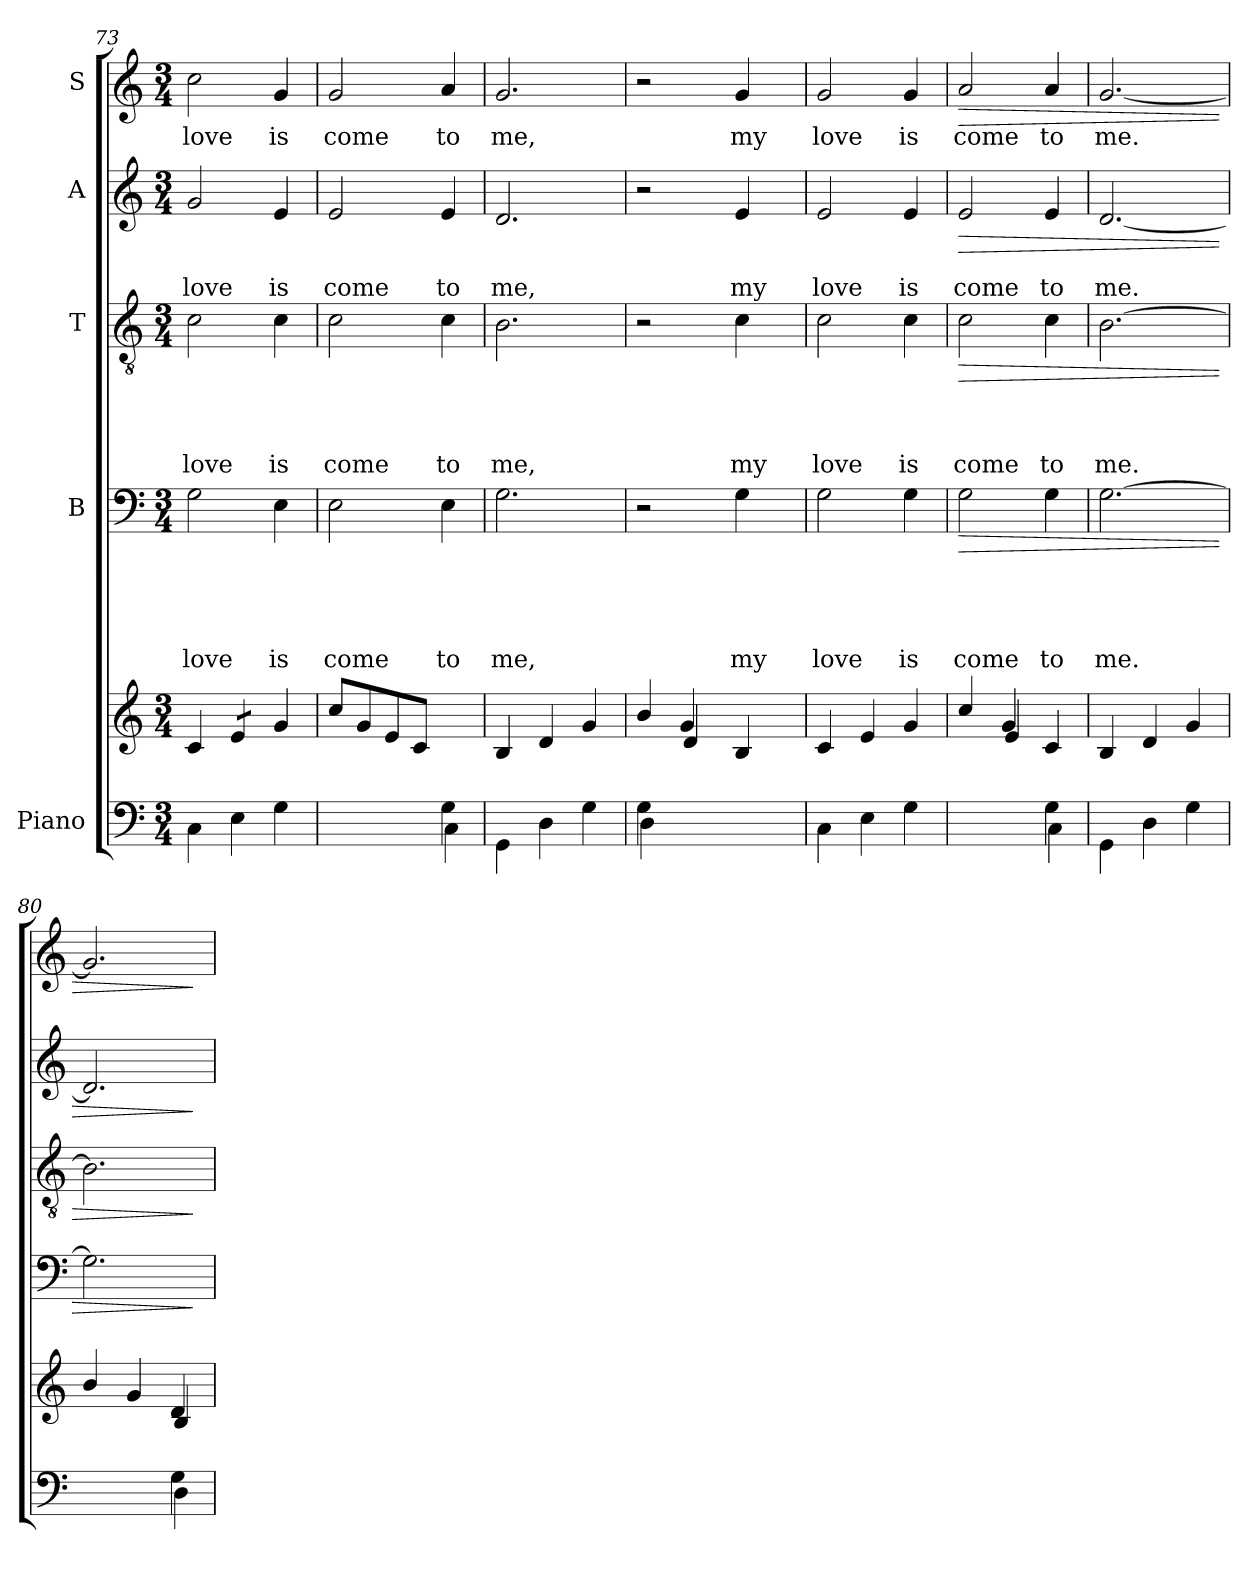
**kern	**kern	**kern	**text	**text	**text	**text	**text	**dynam	**kern	**text	**text	**text	**text	**dynam	**kern	**text	**text	**dynam	**kern	**text	**dynam
*part5	*part5	*part4	*part4	*part4	*part4	*part4	*part4	*part4	*part3	*part3	*part3	*part3	*part3	*part3	*part2	*part2	*part2	*part2	*part1	*part1	*part1
*staff6	*staff5	*staff4	*staff4	*staff4	*staff4	*staff4	*staff4	*staff4	*staff3	*staff3	*staff3	*staff3	*staff3	*staff3	*staff2	*staff2	*staff2	*staff2	*staff1	*staff1	*staff1
*I"Piano	*	*I"B	*	*	*	*	*	*	*I"T	*	*	*	*	*	*I"A	*	*	*	*I"S	*	*
*clefF4	*clefG2	*clefF4	*	*	*	*	*	*	*clefGv2	*	*	*	*	*	*clefG2	*	*	*	*clefG2	*	*
*k[]	*k[]	*k[]	*	*	*	*	*	*	*k[]	*	*	*	*	*	*k[]	*	*	*	*k[]	*	*
*C:	*C:	*C:	*	*	*	*	*	*	*C:	*	*	*	*	*	*C:	*	*	*	*C:	*	*
*M3/4	*M3/4	*M3/4	*	*	*	*	*	*	*M3/4	*	*	*	*	*	*M3/4	*	*	*	*M3/4	*	*
=73	=73	=73	=73	=73	=73	=73	=73	=73	=73	=73	=73	=73	=73	=73	=73	=73	=73	=73	=73	=73	=73
!	!	!	!	!	!	!	!LO:LY:b	!	!	!	!	!	!LO:LY:b	!	!	!	!LO:LY:b	!	!	!LO:LY:b	!
4C\	4c/	2G\	.	.	.	.	love	.	2c\	.	.	.	love	.	2g/	.	love	.	2cc\	love	.
*	*tremolo	*	*	*	*	*	*	*	*	*	*	*	*	*	*	*	*	*	*	*	*
4E\	8e/L	.	.	.	.	.	.	.	.	.	.	.	.	.	.	.	.	.	.	.	.
.	8e/J	.	.	.	.	.	.	.	.	.	.	.	.	.	.	.	.	.	.	.	.
*	*Xtremolo	*	*	*	*	*	*	*	*	*	*	*	*	*	*	*	*	*	*	*	*
!	!	!	!	!	!	!	!LO:LY:b	!	!	!	!	!	!LO:LY:b	!	!	!	!LO:LY:b	!	!	!LO:LY:b	!
4G\	4g/	4E\	.	.	.	.	is	.	4c\	.	.	.	is	.	4e/	.	is	.	4g/	is	.
!!LO:LB:g=z
=74	=74	=74	=74	=74	=74	=74	=74	=74	=74	=74	=74	=74	=74	=74	=74	=74	=74	=74	=74	=74	=74
*^	*	*	*	*	*	*	*	*	*	*	*	*	*	*	*	*	*	*	*	*	*
!	!	!	!	!	!	!	!	!LO:LY:b	!	!	!	!	!	!LO:LY:b	!	!	!	!LO:LY:b	!	!	!LO:LY:b	!
2ryy	2ryy	8cc/L	2E\	.	.	.	.	come	.	2c\	.	.	.	come	.	2e/	.	come	.	2g/	come	.
.	.	8g/	.	.	.	.	.	.	.	.	.	.	.	.	.	.	.	.	.	.	.	.
.	.	8e/	.	.	.	.	.	.	.	.	.	.	.	.	.	.	.	.	.	.	.	.
.	.	8c/J	.	.	.	.	.	.	.	.	.	.	.	.	.	.	.	.	.	.	.	.
!	!	!	!	!	!	!	!	!LO:LY:b	!	!	!	!	!	!LO:LY:b	!	!	!	!LO:LY:b	!	!	!LO:LY:b	!
4G\	4C\	4ryy	4E\	.	.	.	.	to	.	4c\	.	.	.	to	.	4e/	.	to	.	4a/	to	.
=75	=75	=75	=75	=75	=75	=75	=75	=75	=75	=75	=75	=75	=75	=75	=75	=75	=75	=75	=75	=75	=75	=75
!	!	!	!	!	!	!	!	!LO:LY:b	!	!	!	!	!	!LO:LY:b	!	!	!	!LO:LY:b	!	!	!LO:LY:b	!
*v	*v	*	*	*	*	*	*	*	*	*	*	*	*	*	*	*	*	*	*	*	*	*
4GG\	4B/	2.G\	.	.	.	.	me,	.	2.B\	.	.	.	me,	.	2.d/	.	me,	.	2.g/	me,	.
4D\	4d/	.	.	.	.	.	.	.	.	.	.	.	.	.	.	.	.	.	.	.	.
4G\	4g/	.	.	.	.	.	.	.	.	.	.	.	.	.	.	.	.	.	.	.	.
=76	=76	=76	=76	=76	=76	=76	=76	=76	=76	=76	=76	=76	=76	=76	=76	=76	=76	=76	=76	=76	=76
*^	*^	*^	*	*	*	*	*	*	*^	*	*	*	*	*	*^	*	*	*	*^	*	*
*	*	*	*^	*	*	*	*	*	*	*	*	*	*	*	*	*	*	*	*	*	*	*	*	*	*	*	*
4G\	4D\	4b/	4ryy	2ryy	2r	4..ryy	.	.	.	.	.	.	2r	4..ryy	.	.	.	.	.	2r	4..ryy	.	.	.	2r	4..ryy	.	.
2ryy	2ryy	4g/	4d/	.	.	.	.	.	.	.	.	.	.	.	.	.	.	.	.	.	.	.	.	.	.	.	.	.
.	.	.	.	.	.	4ryy	.	.	.	.	.	.	.	4ryy	.	.	.	.	.	.	4ryy	.	.	.	.	4ryy	.	.
!	!	!	!	!	!	!	!	!	!	!	!LO:LY:b	!	!	!	!	!	!	!LO:LY:b	!	!	!	!	!LO:LY:b	!	!	!	!LO:LY:b	!
.	.	4ryy	4B/	8ryy	4G\	.	.	.	.	.	my	.	4c\	.	.	.	.	my	.	4e/	.	.	my	.	4g/	.	my	.
.	.	.	.	32ryy	.	.	.	.	.	.	.	.	.	.	.	.	.	.	.	.	.	.	.	.	.	.	.	.
.	.	.	.	16.ryy	.	.	.	.	.	.	.	.	.	.	.	.	.	.	.	.	.	.	.	.	.	.	.	.
.	.	.	.	.	.	16ryy	.	.	.	.	.	.	.	16ryy	.	.	.	.	.	.	16ryy	.	.	.	.	16ryy	.	.
=77	=77	=77	=77	=77	=77	=77	=77	=77	=77	=77	=77	=77	=77	=77	=77	=77	=77	=77	=77	=77	=77	=77	=77	=77	=77	=77	=77	=77
!	!	!	!	!	!	!	!	!	!	!	!LO:LY:b	!	!	!	!	!	!	!LO:LY:b	!	!	!	!	!LO:LY:b	!	!	!	!LO:LY:b	!
*v	*v	*	*	*	*v	*v	*	*	*	*	*	*	*v	*v	*	*	*	*	*	*v	*v	*	*	*	*v	*v	*	*
*	*v	*v	*v	*	*	*	*	*	*	*	*	*	*	*	*	*	*	*	*	*	*	*	*
4C\	4c/	2G\	.	.	.	.	love	.	2c\	.	.	.	love	.	2e/	.	love	.	2g/	love	.
4E\	4e/	.	.	.	.	.	.	.	.	.	.	.	.	.	.	.	.	.	.	.	.
!	!	!	!	!	!	!	!LO:LY:b	!	!	!	!	!	!LO:LY:b	!	!	!	!LO:LY:b	!	!	!LO:LY:b	!
4G\	4g/	4G\	.	.	.	.	is	.	4c\	.	.	.	is	.	4e/	.	is	.	4g/	is	.
=78	=78	=78	=78	=78	=78	=78	=78	=78	=78	=78	=78	=78	=78	=78	=78	=78	=78	=78	=78	=78	=78
*^	*^	*	*	*	*	*	*	*	*	*	*	*	*	*	*	*	*	*	*	*	*
!	!	!	!	!	!	!	!	!	!LO:LY:b	!LO:HP:b	!	!	!	!	!LO:LY:b	!LO:HP:b	!	!	!LO:LY:b	!LO:HP:b	!	!LO:LY:b	!LO:HP:b
2ryy	2ryy	4cc/	4ryy	2G\	.	.	.	.	come	>	2c\	.	.	.	come	>	2e/	.	come	>	2a/	come	>
.	.	4g/	4e/	.	.	.	.	.	.	.	.	.	.	.	.	.	.	.	.	.	.	.	.
!	!	!	!	!	!	!	!	!	!LO:LY:b	!	!	!	!	!	!LO:LY:b	!	!	!	!LO:LY:b	!	!	!LO:LY:b	!
4G\	4C\	4ryy	4c/	4G\	.	.	.	.	to	.	4c\	.	.	.	to	.	4e/	.	to	.	4a/	to	.
=79	=79	=79	=79	=79	=79	=79	=79	=79	=79	=79	=79	=79	=79	=79	=79	=79	=79	=79	=79	=79	=79	=79	=79
!	!	!	!	!	!	!	!	!	!LO:LY:b	!	!	!	!	!	!LO:LY:b	!	!	!	!LO:LY:b	!	!	!LO:LY:b	!
*v	*v	*	*	*	*	*	*	*	*	*	*	*	*	*	*	*	*	*	*	*	*	*	*
*	*v	*v	*	*	*	*	*	*	*	*	*	*	*	*	*	*	*	*	*	*	*	*
4GG\	4B/	[>2.G\	.	.	.	.	me.	.	[>2.B\	.	.	.	me.	.	[<2.d/	.	me.	.	[<2.g/	me.	.
4D\	4d/	.	.	.	.	.	.	.	.	.	.	.	.	.	.	.	.	.	.	.	.
4G\	4g/	.	.	.	.	.	.	.	.	.	.	.	.	.	.	.	.	.	.	.	.
=80	=80	=80	=80	=80	=80	=80	=80	=80	=80	=80	=80	=80	=80	=80	=80	=80	=80	=80	=80	=80	=80
*^	*^	*	*	*	*	*	*	*	*	*	*	*	*	*	*	*	*	*	*	*	*
2ryy	2ryy	4b/	2ryy	2.G\]	.	.	.	.	.	.	2.B\]	.	.	.	.	.	2.d/]	.	.	.	2.g/]	.	.
.	.	4g/	.	.	.	.	.	.	.	.	.	.	.	.	.	.	.	.	.	.	.	.	.
4G\	4D\	4d/	4B/	.	.	.	.	.	.	.	.	.	.	.	.	.	.	.	.	.	.	.	.
*v	*v	*	*	*	*	*	*	*	*	*	*	*	*	*	*	*	*	*	*	*	*	*	*
*	*v	*v	*	*	*	*	*	*	*	*	*	*	*	*	*	*	*	*	*	*	*	*
.	.	.	.	.	.	.	.	]	.	.	.	.	.	]	.	.	.	]	.	.	]
=	=	=	=	=	=	=	=	=	=	=	=	=	=	=	=	=	=	=	=	=	=
*-	*-	*-	*-	*-	*-	*-	*-	*-	*-	*-	*-	*-	*-	*-	*-	*-	*-	*-	*-	*-	*-
